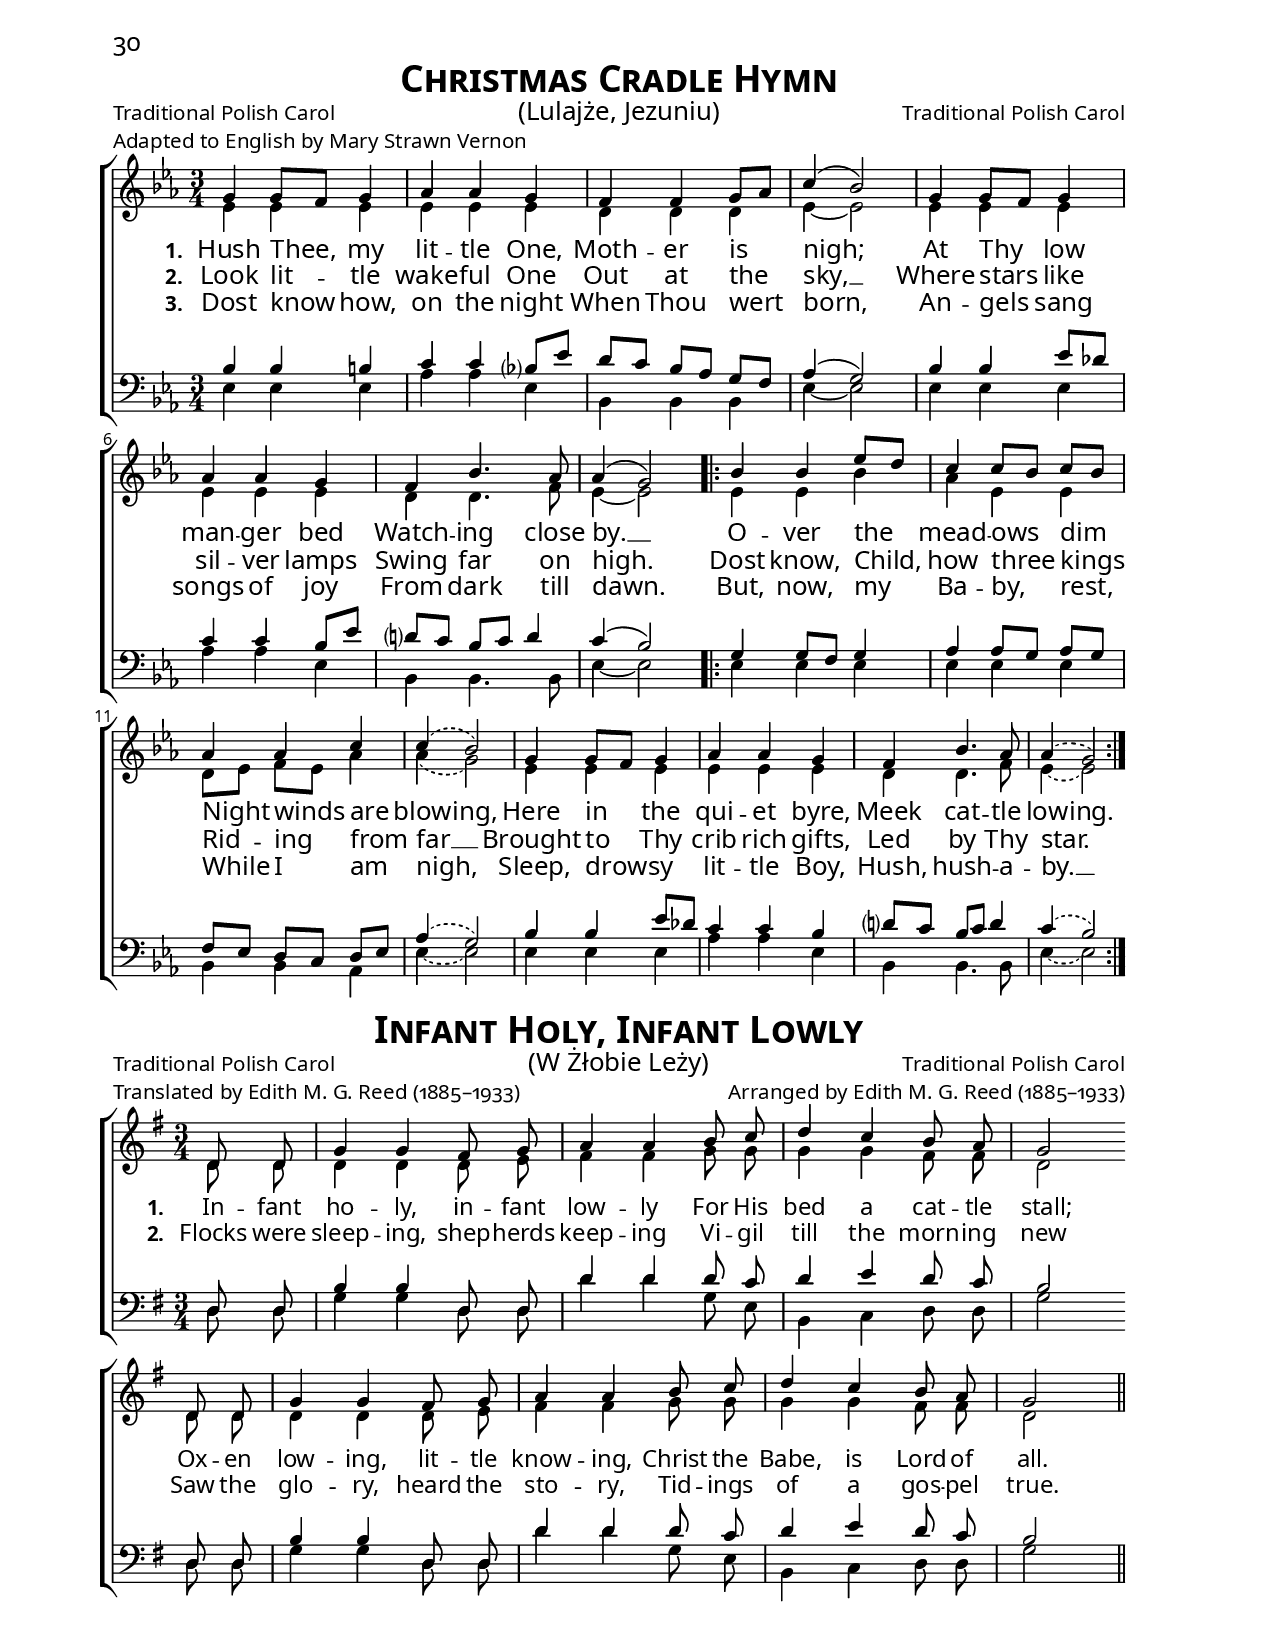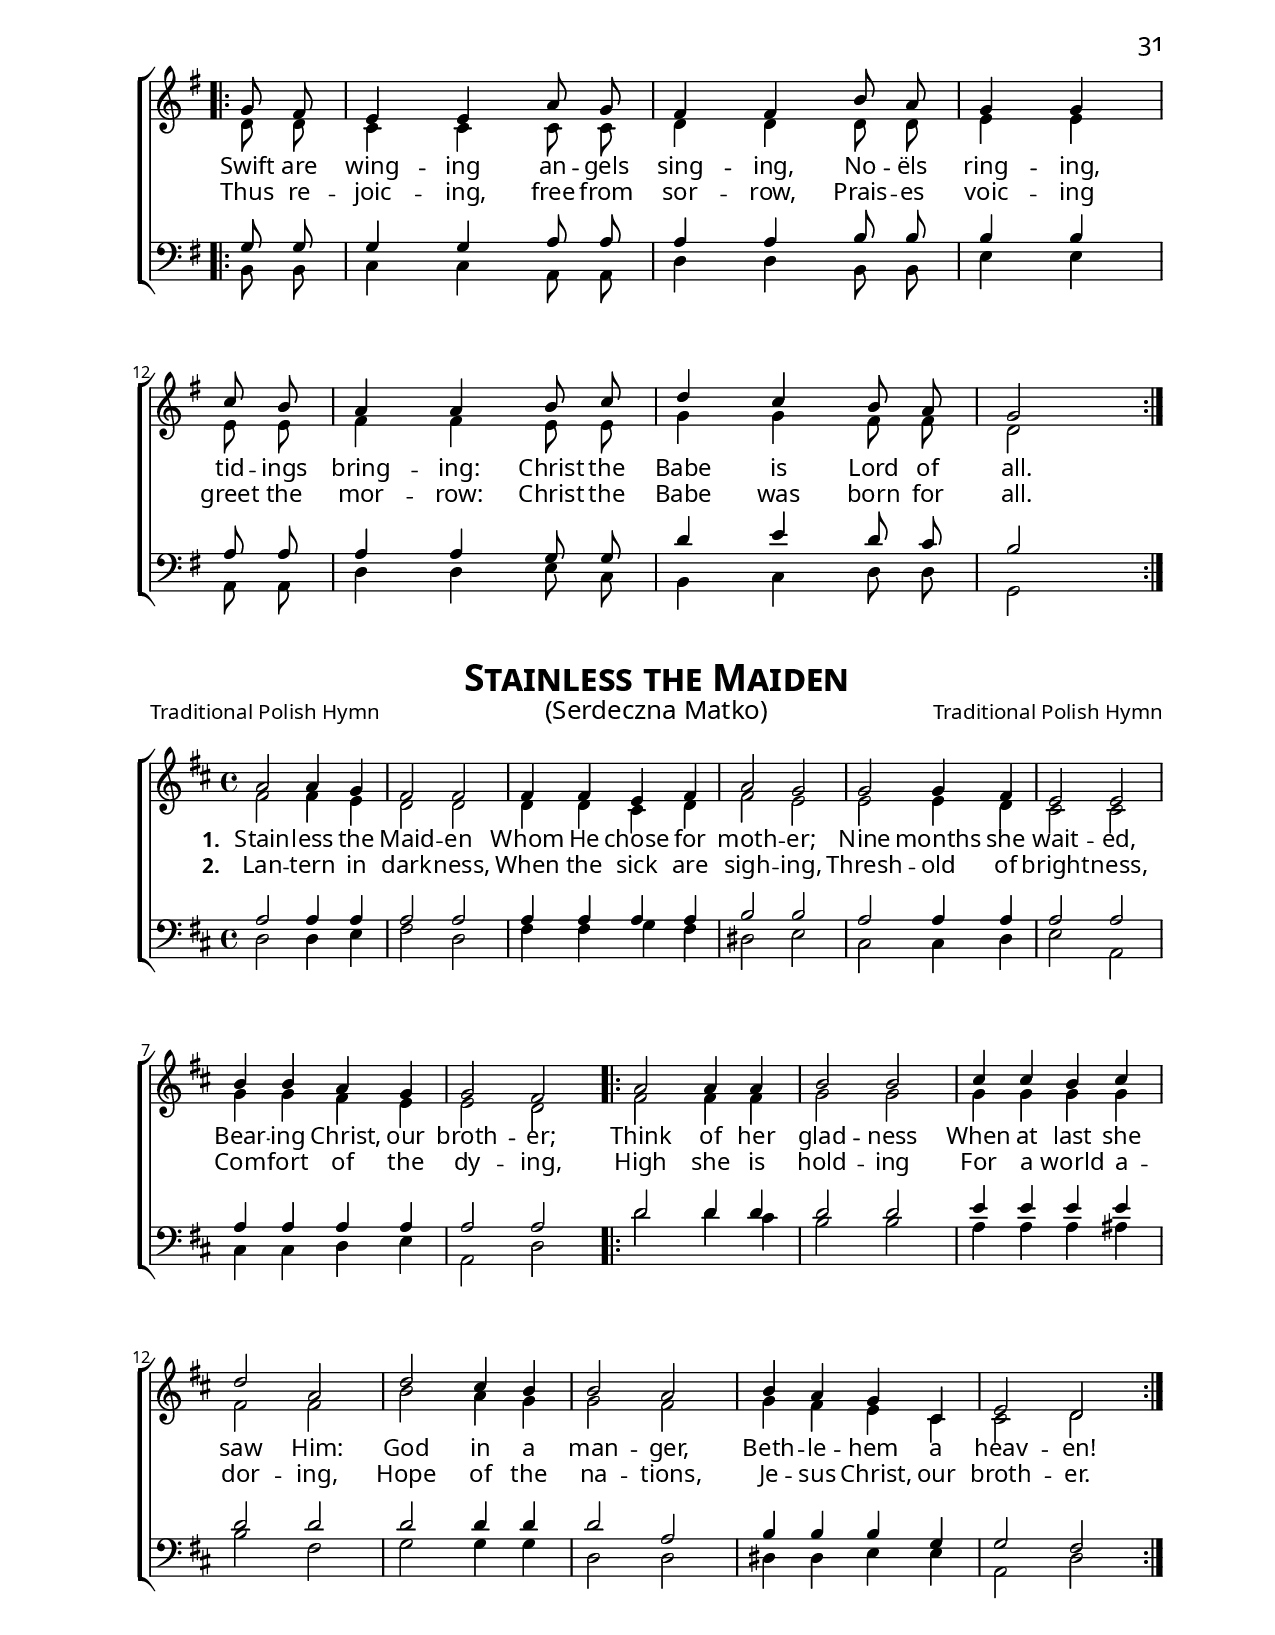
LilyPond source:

\version "2.14.2"
\include "util.ly"
\header {
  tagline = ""
}
\paper {
  print-all-headers = ##t
  paper-height = 11\in
  paper-width = 8.5\in
  indent = 0\in
  %system-system-spacing = #'((basic-distance . 10) (padding . 0))
  %system-system-spacing =
  %  #'((basic-distance . 0)
  %     (minimum-distance . 0)
  %     (padding . -0.35)
  %     (stretchability . 100))
  score-markup-spacing =
    #'((basic-distance . 2)
       (minimum-distance . 0)
       (padding . 0)
       (stretchability . 50))
  system-system-spacing =
    #'((basic-distance . 0)
       (minimum-distance . 0)
       (padding . -10)
       (stretchability . 100))
  markup-system-spacing =
    #'((basic-distance . 0)
       (minimum-distance . 0)
       (padding . 0)
       (stretchability . 0))
  % last-bottom-spacing =
  %   #'((basic-distance . 0)
  %      (minimum-distance . 0)
  %      (padding . 0)
  %      (stretchability . 0))
  ragged-last-bottom = ##f
  ragged-bottom = ##f
  two-sided = ##t
  inner-margin = 1\in
  outer-margin = 0.75\in
  top-margin = 0.26\in
  bottom-margin = 0.25\in
  first-page-number = #30
  print-first-page-number = ##t
  scoreTitleMarkup = \markup { \column {
    %\on-the-fly \print-all-headers { \bookTitleMarkup \hspace #1 }
    \fill-line {
      \null
      \fontsize #4 \bold \fromproperty #'header:title
      \null
    }
    \fill-line {
      \fromproperty #'header:poet
      \fontsize #4 \bold \fromproperty #'header:subtitle
      \fromproperty #'header:composer
    }
    \fill-line {
      \fromproperty #'header:meter
      \null
      \fromproperty #'header:arranger
    }
  }
  }

  headerLine = ""
  oddHeaderMarkup = \markup\fill-line{
     \override #'(font-name . "Garamond Premier Pro")\abs-fontsize #12.5
     \combine 
        \fill-line{"" \on-the-fly #print-page-number-check-first
        \oldStylePageNum""
        }
        \fill-line{\headerLine}
  }
  evenHeaderMarkup = \markup {
     \override #'(font-name . "Garamond Premier Pro")\abs-fontsize #12.5
     \combine
        \on-the-fly #print-page-number-check-first
        \oldStylePageNum""
        \fill-line{\headerLine}
  }
}
#(set-global-staff-size 18) \paper{ #(define fonts (make-pango-font-tree "Garamond Premier Pro" "Garamond Premier Pro" "Garamond Premier Pro" (/ 18 20))) }
global = {
  \key ees \major
  \time 3/4
  \autoBeamOff
}

sopMusic = \relative c' {
  g'4 g8[ f] g4 |
  aes aes g |
  f f g8[ aes] |
  c4( bes2) |
  g4 g8[ f] g4 |
  
  aes aes g |
  f bes4. aes8 |
  aes4( g2) |
  \repeat volta 2 {
    bes4 bes ees8[ d] |
    c4 c8[ bes] c[ bes] |

    aes4 aes c |
    \slurDashed c( bes2) |
    g4 g8[ f] g4 |
    aes aes g |
    f bes4. aes8 |
    aes4( g2)
  }
}
sopWords = \lyricmode {
  
}

altoMusic = \relative c' {
  ees4 ees ees |
  ees ees ees |
  d d d |
  ees~ ees2 |

  ees4 ees ees |
  ees ees ees |
  d d4. f8 |
  ees4~ ees2 |

  \repeat volta 2 {
    ees4 ees bes' |
    aes ees ees |
    d8[ ees] f[ ees] aes4 |
    \slurDashed aes( g2) |

    ees4 ees ees |
    ees ees ees |
    d d4. f8 |
    \tieDashed ees4~ ees2 |
  }
}
altoWords = \lyricmode {
  \set stanza = "1. "

  Hush Thee, my lit -- tle One,
  Moth -- er is nigh;
  At Thy low man -- ger bed
  Watch -- ing close by. __
  O -- ver the mead -- ows dim
\set ignoreMelismata = ##t
   \once \override LyricText.self-alignment-X = #LEFT Night
   \once \override LyricText.self-alignment-X = #LEFT winds 
   \once \override LyricText.self-alignment-X = #LEFT are blow -- ing,
\unset ignoreMelismata
  Here in the qui -- et byre,
\set ignoreMelismata = ##t
  Meek cat -- tle low -- ing.
}
altoWordsII = \lyricmode {
%\markup\italic
  \set stanza = "2. "

  Look lit -- tle wake -- ful One
  Out at the sky, __
  Where stars like sil -- ver lamps
  Swing far on high.
  Dost know, Child, how three kings
  \once \override LyricText.self-alignment-X = #LEFT Rid --
  \once \override LyricText.self-alignment-X = #LEFT ing
  \once \override LyricText.self-alignment-X = #LEFT from far __
  Brought to Thy crib rich gifts,
  Led by Thy star.
}
altoWordsIII = \lyricmode {
  \set stanza = "3. "

  Dost know how, on the night
  When Thou wert born,
  An -- gels sang songs of joy
  From dark till dawn.
  But, now, my Ba -- by, rest,
  \once \override LyricText.self-alignment-X = #LEFT While
  \once \override LyricText.self-alignment-X = #LEFT I
  \once \override LyricText.self-alignment-X = #LEFT am nigh,
  Sleep, drow -- sy lit -- tle Boy,
  Hush, hush -- a -- by. __
}
altoWordsIV = \lyricmode {
  \set stanza = "4. "
  \set ignoreMelismata = ##t
}
altoWordsV = \lyricmode {
  \set stanza = "5. "
  \set ignoreMelismata = ##t
}
altoWordsVI = \lyricmode {
  \set stanza = "6. "
  \set ignoreMelismata = ##t
}
tenorMusic = \relative c' {
  bes4 bes b |
  c c bes?8[ ees] |
  d[ c] bes[ aes] g[ f] |
  aes4( g2) |

  bes4 bes ees8[ des] |
  c4 c bes8[ ees] |
  d?[ c] bes[ c] d4 |
  c( bes2) |

  \repeat volta 2 {
    g4 g8[ f] g4 |
    aes aes8[ g] aes[ g] |
    f[ ees] d[ c] d[ ees] |
    \slurDashed aes4( g2) |

    bes4 bes ees8[ des] |
    c4 c bes |
    d?8[ c] bes[ c] d4 |
    c( bes2) |
  }
}
tenorWords = \lyricmode {

}

bassMusic = \relative c {
  ees4 ees ees |
  aes aes ees |
  bes bes bes |
  ees~ ees2 |

  ees4 ees ees |
  aes aes ees |
  bes bes4. bes8 |
  ees4~ ees2 |

  \repeat volta 2 {
    ees4 ees ees |
    ees ees ees |
    bes bes aes |
    \tieDashed ees'~ ees2 |
    
    ees4 ees ees |
    aes aes ees |
    bes bes4. bes8 |
    ees4~ ees2 |
  }
}
bassWords = \lyricmode {

}

pianoRH = \relative c' {
  
}
pianoLH = \relative c' {
  
}

\score {
  <<
   \new ChoirStaff <<
    \new Staff = women <<
      \new Voice = "sopranos" { \voiceOne << \global \sopMusic >> }
      \new Voice = "altos" { \voiceTwo << \global \altoMusic >> }
    >>
    \new Lyrics \with { alignAboveContext = "women" \override VerticalAxisGroup #'nonstaff-relatedstaff-spacing = #'((basic-distance . 1))} \lyricsto "sopranos" \sopWords
   \new Staff = men <<
      \clef bass
      \new Voice = "tenors" { \voiceOne << \global \tenorMusic >> }
      \new Voice = "basses" { \voiceTwo << \global \bassMusic >> }
    >>
    \new Lyrics = "altosVI"  \with { alignBelowContext = "women" } \lyricsto "sopranos" \altoWordsVI
    \new Lyrics = "altosV"  \with { alignBelowContext = "women" } \lyricsto "sopranos" \altoWordsV
    \new Lyrics = "altosIV"  \with { alignBelowContext = "women" } \lyricsto "sopranos" \altoWordsIV
    \new Lyrics = "altosIII"  \with { alignBelowContext = "women" } \lyricsto "sopranos" \altoWordsIII
    \new Lyrics = "altosII"  \with { alignBelowContext = "women" } \lyricsto "sopranos" \altoWordsII
    \new Lyrics = "altos"  \with { alignBelowContext = "women" } \lyricsto "sopranos" \altoWords
    \new Lyrics \with { alignAboveContext = "men" \override VerticalAxisGroup #'nonstaff-relatedstaff-spacing = #'((basic-distance . 1)) } \lyricsto "tenors" \tenorWords
    \new Lyrics \with { alignBelowContext = "men" \override VerticalAxisGroup #'nonstaff-relatedstaff-spacing = #'((basic-distance . 1)) } \lyricsto "basses" \bassWords
  >>
%    \new PianoStaff << \new Staff { \new Voice { \pianoRH } } \new Staff { \clef "bass" \pianoLH } >>
  >>
  \layout {
  \context {
    \Lyrics
    \override LyricText #'font-size = #2
  }
    \context {
      \Score
      %\override SpacingSpanner #'base-shortest-duration = #(ly:make-moment 1 8)
      %\override SpacingSpanner #'common-shortest-duration = #(ly:make-moment 1 4)
    }
    \context {
      % Remove all empty staves
      % \Staff \RemoveEmptyStaves \override VerticalAxisGroup #'remove-first = ##t
    }
    \context {
      \Lyrics
      \override LyricText #'X-offset = #center-on-word
    }
  }
  \header {
    title = \markup{\override #'(font-name . "Garamond Premier Pro Semibold"){ \abs-fontsize #18 \smallCapsOldStyle"Christmas Cradle Hymn"}}
    subtitle = \markup{\override #'(font-name . "Garamond Premier Pro"){ \abs-fontsize #12.5 "(Lulajże, Jezuniu)"}}
    poet = \markup\oldStyleNum"Traditional Polish Carol"
    meter = \markup\oldStyleNum"Adapted to English by Mary Strawn Vernon"
    composer = \markup\oldStyleNum"Traditional Polish Carol"
    % arranger = \markup\oldStyleNum"Arranged by Edith M. G. Reed (1885–1933)"
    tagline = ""
  }
}

























global = {
  \key g \major
  \time 3/4
  \autoBeamOff
}

sopMusic = \relative c' {
\repeat unfold 2 {
  \partial 4 d8 d |
  g4 g fis8 g |
  a4 a b8 c |
  d4 c b8  a |
  g2 \break
}
\pageBreak
\repeat volta 2 {
  \partial 4 g8 fis |
  e4 e a8 g |
  fis4 fis b8 a |
  \partial 2 g4 g | \break

  \partial 4 c8 b |
  a4 a b8 c |
  d4 c b8 a |
  g2 
}
}
sopWords = \lyricmode {
  
}

altoMusic = \relative c' {
\repeat unfold 2 {
  d8 d |
  d4 d d8 e |
  fis4 fis g8 g |
  g4 g fis8 fis |
  d2
}

\repeat volta 2 {
    d8 d |
    c4 c c8 c |
    d4 d d8 d
    e4 e

    e8 e |
    fis4 fis e8 e |
    g4 g fis8 fis |
    d2 
  }
}
altoWords = \lyricmode {
  \dropLyricsV
  \set stanza = "1. "
  In -- fant ho -- ly, in -- fant low -- ly
  For His bed a cat -- tle stall;
  Ox -- en low -- ing, lit -- tle know -- ing,
  Christ the Babe, is Lord of all.
  Swift are wing -- ing an -- gels sing -- ing,
  No -- ëls ring -- ing,
  tid -- ings bring -- ing:
  Christ the Babe is Lord of all.
}
altoWordsII = \lyricmode {
  \dropLyricsV
%\markup\italic
  \set stanza = "2. "
Flocks were sleep -- ing, shep -- herds keep -- ing
Vi -- gil till the morn -- ing new
Saw the glo -- ry, heard the sto -- ry,
Tid -- ings of a gos -- pel true.
Thus re -- joic -- ing, free from sor -- row,
Prais -- es voic -- ing greet the mor -- row:
Christ the Babe was born for all.
}
altoWordsIII = \lyricmode {
  \set stanza = "3. "
  \set ignoreMelismata = ##t
}
altoWordsIV = \lyricmode {
  \set stanza = "4. "
  \set ignoreMelismata = ##t
}
altoWordsV = \lyricmode {
  \set stanza = "5. "
  \set ignoreMelismata = ##t
}
altoWordsVI = \lyricmode {
  \set stanza = "6. "
  \set ignoreMelismata = ##t
}
tenorMusic = \relative c {
  \repeat unfold 2{
    d8 d |
    b'4 b d,8 d |
    d'4 d d8 c |
    d4 e d8 c |
    b2
  }
  \repeat volta 2 {
    g8 g |
    g4 g a8 a |
    a4 a b8 b 
    b4 b a8 a |
    a4 a g8 g8 |
    d'4 e d8 c |
    b2 
  }
}
tenorWords = \lyricmode {

}

bassMusic = \relative c {
  \repeat unfold 2 {
    d8 d |
    g4 g d8 d |
    d'4 d g,8 e |
    b4 c d8 d |
    g2
  }

  \repeat volta 2 {
    b,8 b |
    c4 c a8 a |
    d4 d b8 b
    e4 e

    a,8 a |
    d4 d e8 c |
    b4 c d8 d |
    g,2
  }
}
bassWords = \lyricmode {

}

pianoRH = \relative c' {
  
}
pianoLH = \relative c' {
  
}

\score {
  <<
   \new ChoirStaff <<
    \new Staff = women <<
      \new Voice = "sopranos" { \voiceOne << \global \sopMusic >> }
      \new Voice = "altos" { \voiceTwo << \global \altoMusic >> }
    >>
    \new Lyrics \with { alignAboveContext = "women" \override VerticalAxisGroup #'nonstaff-relatedstaff-spacing = #'((basic-distance . 1))} \lyricsto "sopranos" \sopWords
    \new Lyrics = "altosVI"  \with { alignBelowContext = "women" } \lyricsto "altos" \altoWordsVI
    \new Lyrics = "altosV"  \with { alignBelowContext = "women" } \lyricsto "altos" \altoWordsV
    \new Lyrics = "altosIV"  \with { alignBelowContext = "women" } \lyricsto "altos" \altoWordsIV
    \new Lyrics = "altosIII"  \with { alignBelowContext = "women" } \lyricsto "altos" \altoWordsIII
    \new Lyrics = "altosII"  \with { alignBelowContext = "women" } \lyricsto "altos" \altoWordsII
    \new Lyrics = "altos"  \with { alignBelowContext = "women" \override VerticalAxisGroup #'nonstaff-relatedstaff-spacing = #'((basic-distance . 1))} \lyricsto "altos" \altoWords
   \new Staff = men <<
      \clef bass
      \new Voice = "tenors" { \voiceOne << \global \tenorMusic >> }
      \new Voice = "basses" { \voiceTwo << \global \bassMusic >> }
    >>
    \new Lyrics \with { alignAboveContext = "men" \override VerticalAxisGroup #'nonstaff-relatedstaff-spacing = #'((basic-distance . 1)) } \lyricsto "tenors" \tenorWords
    \new Lyrics \with { alignBelowContext = "men" \override VerticalAxisGroup #'nonstaff-relatedstaff-spacing = #'((basic-distance . 1)) } \lyricsto "basses" \bassWords
  >>
%    \new PianoStaff << \new Staff { \new Voice { \pianoRH } } \new Staff { \clef "bass" \pianoLH } >>
  >>
  \layout {
  \context {
    \Lyrics
    \override LyricText #'font-size = #1.3
  }
    \context {
      \Score
      %\override SpacingSpanner #'base-shortest-duration = #(ly:make-moment 1 8)
      %\override SpacingSpanner #'common-shortest-duration = #(ly:make-moment 1 4)
    }
    \context {
      % Remove all empty staves
      % \Staff \RemoveEmptyStaves \override VerticalAxisGroup #'remove-first = ##t
    }
    \context {
      \Lyrics
      \override LyricText #'X-offset = #center-on-word
    }
  }
  \header {
    title = \markup{\override #'(font-name . "Garamond Premier Pro Semibold"){ \abs-fontsize #18 \smallCapsOldStyle"Infant Holy, Infant Lowly"}}
    subtitle = \markup{\override #'(font-name . "Garamond Premier Pro"){ \abs-fontsize #12.5 "(W Żłobie Leży)"}}
    poet = \markup\oldStyleNum"Traditional Polish Carol"
    meter = \markup\oldStyleNum"Translated by Edith M. G. Reed (1885–1933)"
    composer = \markup\oldStyleNum"Traditional Polish Carol"
    arranger = \markup\oldStyleNum"Arranged by Edith M. G. Reed (1885–1933)"
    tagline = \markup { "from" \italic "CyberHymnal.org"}
  }
}

























global = {
  \key d \major
  \time 4/4
  \autoBeamOff
}

sopMusic = \relative c' {
  a'2 a4 g |
  fis2 fis |
  fis4 fis e fis |
  a2 g |
  g g4 fis |
  e2 e |
  b'4 b a g |
  g2 fis |

  \repeat volta 2 {
    a2 a4 a |
    b2 b |
    cis4 cis b cis |
    d2 a |
    d cis4 b |
    b2 a |
    b4 a g cis, |
    e2 d
  }
}
sopWords = \lyricmode {
}

altoMusic = \relative c' {
  fis2 fis4 e |
  d2 d |
  d4 d cis d |
  fis2 e |
  e e4 d |
  cis2 cis |
  g'4 g fis e |
  e2 d |

  \repeat volta 2 {
    fis fis4 fis |
    g2 g |
    g4 g g g |
    fis2 fis |
    b a4 g |
    g2 fis |
    g4 fis e cis |
    cis2 d
  }
}
altoWords = \lyricmode {
  \set stanza = "1. "

  Stain -- less the Maid -- en
  Whom He chose for moth -- er;
  Nine months she wait -- ed,
  Bear -- ing Christ, our broth -- er;
  Think of her glad -- ness
  When at last she saw Him:
  God in a man -- ger,
  Beth -- le -- hem a heav -- en!
}
altoWordsII = \lyricmode {
  \set stanza = "2. "

  Lan -- tern in dark -- ness,
  When the sick are sigh -- ing,
  Thresh -- old of bright -- ness,
  Com -- fort of the dy -- ing,
  High she is hold -- ing
  For a world a -- dor -- ing,
  Hope of the na -- tions,
  Je -- sus Christ, our broth -- er.
}
altoWordsIII = \lyricmode {
  \set stanza = "3. "
  \set ignoreMelismata = ##t
}
altoWordsIV = \lyricmode {
  \set stanza = "4. "
  \set ignoreMelismata = ##t
}
altoWordsV = \lyricmode {
  \set stanza = "5. "
  \set ignoreMelismata = ##t
}
altoWordsVI = \lyricmode {
  \set stanza = "6. "
  \set ignoreMelismata = ##t
}
tenorMusic = \relative c' {
  a2 a4 a |
  a2 a |
  a4 a a a |
  b2 b |
  a a4 a |
  a2 a |
  a4 a a a |
  a2 a |

  \repeat volta 2 {
    d2 d4 d |
    d2 d |
    e4 e e e |
    d2 d |
    d2 d4 d |
    d2 a |
    b4 b b g |
    g2 fis
  }
}
tenorWords = \lyricmode {

}

bassMusic = \relative c {
  d2 d4 e |
  fis2 d |
  fis4 fis g fis |
  dis2 e |
  cis cis4 d |
  e2 a, |
  cis4 cis d e |
  a,2 d |

  \repeat volta 2 {
    d' d4 cis |
    b2 b |
    a4 a a ais |
    b2 fis |
    g g4 g |
    d2 d |
    dis4 dis e e |
    a,2 d
  }
}
bassWords = \lyricmode {

}

pianoRH = \relative c' {
  
}
pianoLH = \relative c' {
  
}

\score {
  <<
   \new ChoirStaff <<
    \new Staff = women <<
      \new Voice = "sopranos" { \voiceOne << \global \sopMusic >> }
      \new Voice = "altos" { \voiceTwo << \global \altoMusic >> }
    >>
    \new Lyrics \with { alignAboveContext = "women" \override VerticalAxisGroup #'nonstaff-relatedstaff-spacing = #'((basic-distance . 1))} \lyricsto "sopranos" \sopWords
    \new Lyrics = "altosVI"  \with { alignBelowContext = "women" } \lyricsto "sopranos" \altoWordsVI
    \new Lyrics = "altosV"  \with { alignBelowContext = "women" } \lyricsto "sopranos" \altoWordsV
    \new Lyrics = "altosIV"  \with { alignBelowContext = "women" } \lyricsto "sopranos" \altoWordsIV
    \new Lyrics = "altosIII"  \with { alignBelowContext = "women" } \lyricsto "sopranos" \altoWordsIII
    \new Lyrics = "altosII"  \with { alignBelowContext = "women" } \lyricsto "sopranos" \altoWordsII
    \new Lyrics = "altos"  \with { alignBelowContext = "women" \override VerticalAxisGroup #'nonstaff-relatedstaff-spacing = #'((basic-distance . 1))} \lyricsto "sopranos" \altoWords
   \new Staff = men <<
      \clef bass
      \new Voice = "tenors" { \voiceOne << \global \tenorMusic >> }
      \new Voice = "basses" { \voiceTwo << \global \bassMusic >> }
    >>
    \new Lyrics \with { alignAboveContext = "men" \override VerticalAxisGroup #'nonstaff-relatedstaff-spacing = #'((basic-distance . 1)) } \lyricsto "tenors" \tenorWords
    \new Lyrics \with { alignBelowContext = "men" \override VerticalAxisGroup #'nonstaff-relatedstaff-spacing = #'((basic-distance . 1)) } \lyricsto "basses" \bassWords
  >>
%    \new PianoStaff << \new Staff { \new Voice { \pianoRH } } \new Staff { \clef "bass" \pianoLH } >>
  >>
  \layout {
  \context {
    \Lyrics
    \override LyricText #'font-size = #1.3
  }
    \context {
      \Score
      %\override SpacingSpanner #'base-shortest-duration = #(ly:make-moment 1 8)
      %\override SpacingSpanner #'common-shortest-duration = #(ly:make-moment 1 4)
    }
    \context {
      % Remove all empty staves
      % \Staff \RemoveEmptyStaves \override VerticalAxisGroup #'remove-first = ##t
    }
    \context {
      \Lyrics
      \override LyricText #'X-offset = #center-on-word
    }
  }
  \header {
    title = \markup{\override #'(font-name . "Garamond Premier Pro Semibold"){ \abs-fontsize #18 \smallCapsOldStyle"Stainless the Maiden"}}
    subtitle = \markup{\override #'(font-name . "Garamond Premier Pro"){ \abs-fontsize #12.5 "(Serdeczna Matko)"}}
    poet = \markup\oldStyleNum"Traditional Polish Hymn"
    %meter = \markup\oldStyleNum"Translated by ??? (1885–1933)"
    composer = \markup\oldStyleNum"Traditional Polish Hymn"
    %arranger = \markup\oldStyleNum"Arranged by ??? (1885–1933)"
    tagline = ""
  }
}
